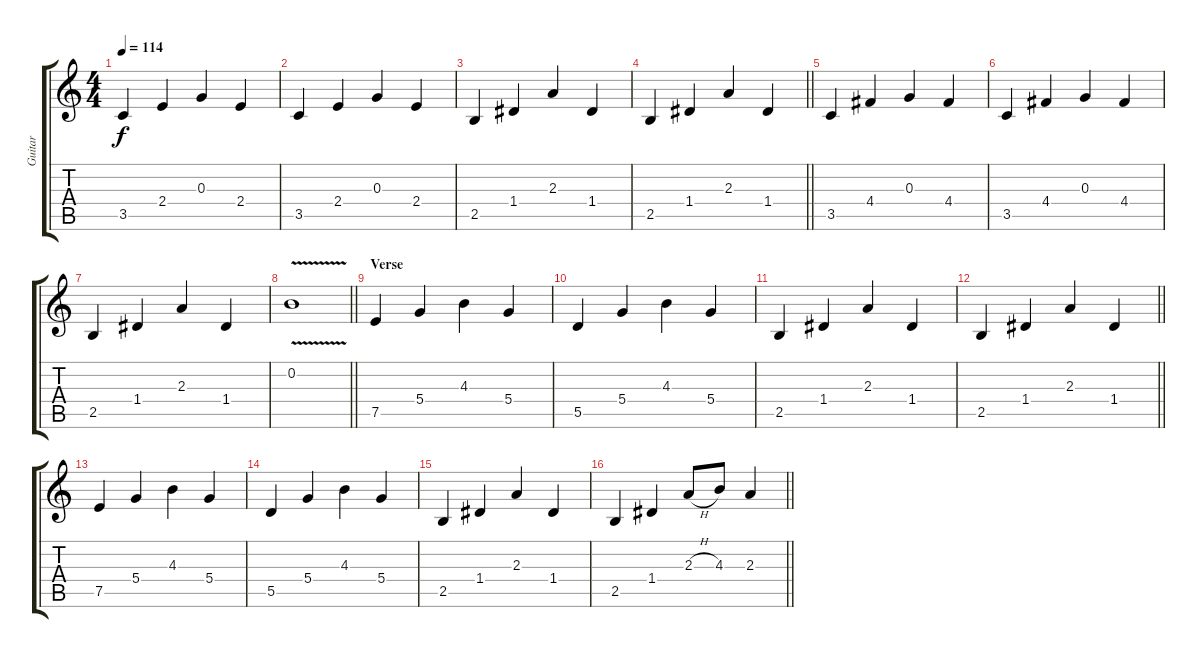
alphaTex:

\track ("Guitar" "Guitar") {instrument acousticguitarsteel}
\staff {score tabs}
\tuning (E4 B3 G3 D3 A2 E2) {hide}
\ts (4 4)
\tempo 114
\clef g2
\ks c
3.5.4{dy f} 2.4.4 0.3.4 2.4.4 |
3.5.4 2.4.4 0.3.4 2.4.4 |
2.5.4 1.4.4 2.3.4 1.4.4 |
\barLineRight lightlight
2.5.4 1.4.4 2.3.4 1.4.4 |
3.5.4 4.4.4 0.3.4 4.4.4 |
3.5.4 4.4.4 0.3.4 4.4.4 |
2.5.4 1.4.4 2.3.4 1.4.4 |
\barLineRight lightlight
0.2{v}.1 |
\section ("" "Verse")
7.5.4 5.4.4 4.3.4 5.4.4 |
5.5.4 5.4.4 4.3.4 5.4.4 |
2.5.4 1.4.4 2.3.4 1.4.4 |
\barLineRight lightlight
2.5.4 1.4.4 2.3.4 1.4.4 |
7.5.4 5.4.4 4.3.4 5.4.4 |
5.5.4 5.4.4 4.3.4 5.4.4 |
2.5.4 1.4.4 2.3.4 1.4.4 |
\barLineRight lightlight
2.5.4 1.4.4 2.3{h}.8 4.3.8 2.3.4
